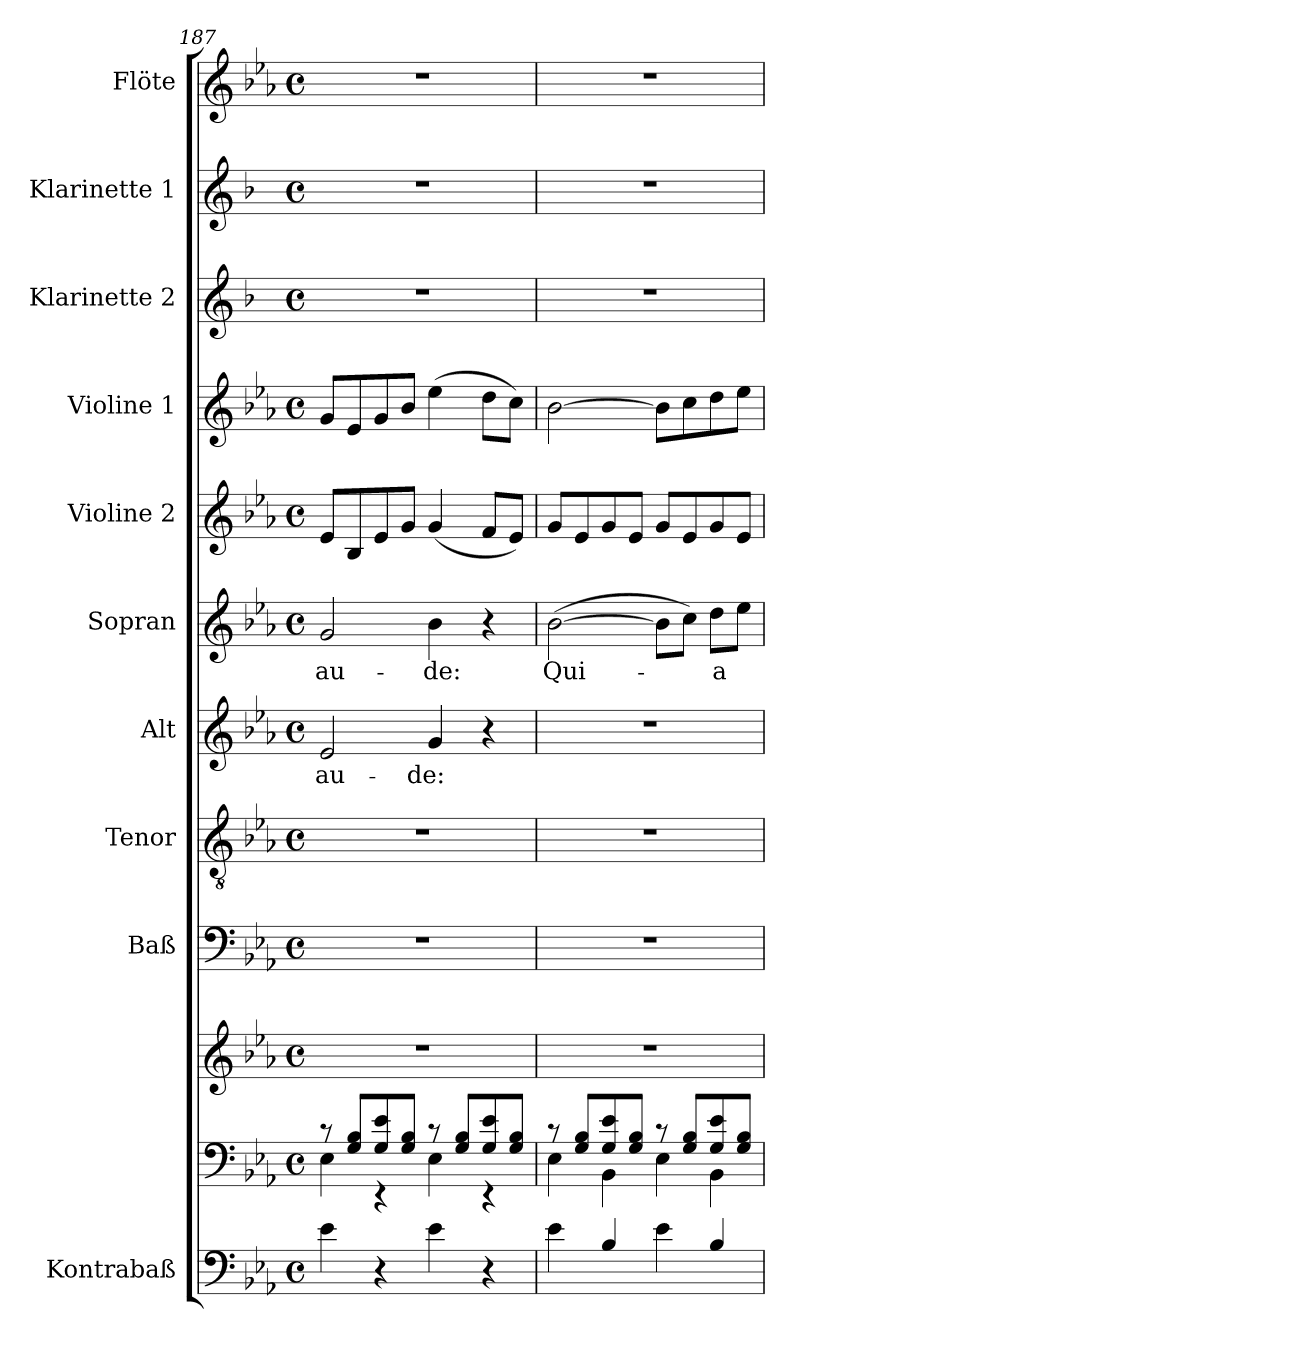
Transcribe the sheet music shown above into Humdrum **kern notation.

**kern	**kern	**kern	**kern	**kern	**kern	**text	**kern	**text	**kern	**kern	**kern	**kern	**kern
*part11	*part10	*part10	*part9	*part8	*part7	*part7	*part6	*part6	*part5	*part4	*part3	*part2	*part1
*staff12	*staff11	*staff10	*staff9	*staff8	*staff7	*staff7	*staff6	*staff6	*staff5	*staff4	*staff3	*staff2	*staff1
*I"Kontrabaß	*	*	*I"Baß	*I"Tenor	*I"Alt	*	*I"Sopran	*	*I"Violine 2	*I"Violine 1	*I"Klarinette 2	*I"Klarinette 1	*I"Flöte
*	*	*	*	*	*	*	*	*	*I'Vln	*I'Vln	*	*	*I'Fl
!!LO:PB:g=z
*clefF4	*clefF4	*clefG2	*clefF4	*clefGv2	*clefG2	*	*clefG2	*	*clefG2	*clefG2	*clefG2	*clefG2	*clefG2
*ITrd7c12	*	*	*	*	*	*	*	*	*	*	*ITrd1c2	*ITrd1c2	*
*k[b-e-a-]	*k[b-e-a-]	*k[b-e-a-]	*k[b-e-a-]	*k[b-e-a-]	*k[b-e-a-]	*	*k[b-e-a-]	*	*k[b-e-a-]	*k[b-e-a-]	*k[b-e-a-]	*k[b-e-a-]	*k[b-e-a-]
*E-:	*E-:	*E-:	*E-:	*E-:	*E-:	*	*E-:	*	*E-:	*E-:	*E-:	*E-:	*E-:
*M4/4	*M4/4	*M4/4	*M4/4	*M4/4	*M4/4	*	*M4/4	*	*M4/4	*M4/4	*M4/4	*M4/4	*M4/4
*met(c)	*met(c)	*met(c)	*met(c)	*met(c)	*met(c)	*	*met(c)	*	*met(c)	*met(c)	*met(c)	*met(c)	*met(c)
=187	=187	=187	=187	=187	=187	=187	=187	=187	=187	=187	=187	=187	=187
*	*^	*	*	*	*	*	*	*	*	*	*	*	*
!	!	!	!	!	!	!	!LO:LY:b	!	!LO:LY:b	!	!	!	!	!
4E-\	8rc	4E-\	1r	1r	1r	2e-/	au-	2g/	au-	8e-/L	8g/L	1r	1r	1r
.	8G/ 8B-/L	.	.	.	.	.	.	.	.	8B-/	8e-/	.	.	.
4r	8G/ 8e-/	4rEE	.	.	.	.	.	.	.	8e-/	8g/	.	.	.
.	8G/ 8B-/J	.	.	.	.	.	.	.	.	8g/J	8b-/J	.	.	.
!	!	!	!	!	!	!	!LO:LY:b	!	!LO:LY:b	!	!	!	!	!
4E-\	8rc	4E-\	.	.	.	4g/	-de:	4b-\	-de:	(<4g/	(>4ee-\	.	.	.
.	8G/ 8B-/L	.	.	.	.	.	.	.	.	.	.	.	.	.
4r	8G/ 8e-/	4rEE	.	.	.	4r	.	4r	.	8f/L	8dd\L	.	.	.
.	8G/ 8B-/J	.	.	.	.	.	.	.	.	8e-/J)	8cc\J)	.	.	.
=188	=188	=188	=188	=188	=188	=188	=188	=188	=188	=188	=188	=188	=188	=188
!	!	!	!	!	!	!	!	!	!LO:LY:b	!	!	!	!	!
4E-\	8rc	4E-\	1r	1r	1r	1r	.	(>[2b-\	Qui-	8g/L	[2b-\	1r	1r	1r
.	8G/ 8B-/L	.	.	.	.	.	.	.	.	8e-/	.	.	.	.
4BB-/	8G/ 8e-/	4BB-\	.	.	.	.	.	.	.	8g/	.	.	.	.
.	8G/ 8B-/J	.	.	.	.	.	.	.	.	8e-/J	.	.	.	.
4E-\	8rc	4E-\	.	.	.	.	.	8b-\L]	.	8g/L	8b-\L]	.	.	.
.	8G/ 8B-/L	.	.	.	.	.	.	8cc\J)	.	8e-/	8cc\	.	.	.
!	!	!	!	!	!	!	!	!	!LO:LY:b	!	!	!	!	!
4BB-/	8G/ 8e-/	4BB-\	.	.	.	.	.	8dd\L	-a	8g/	8dd\	.	.	.
.	8G/ 8B-/J	.	.	.	.	.	.	8ee-\J	.	8e-/J	8ee-\J	.	.	.
*	*v	*v	*	*	*	*	*	*	*	*	*	*	*	*
=	=	=	=	=	=	=	=	=	=	=	=	=	=
*-	*-	*-	*-	*-	*-	*-	*-	*-	*-	*-	*-	*-	*-
